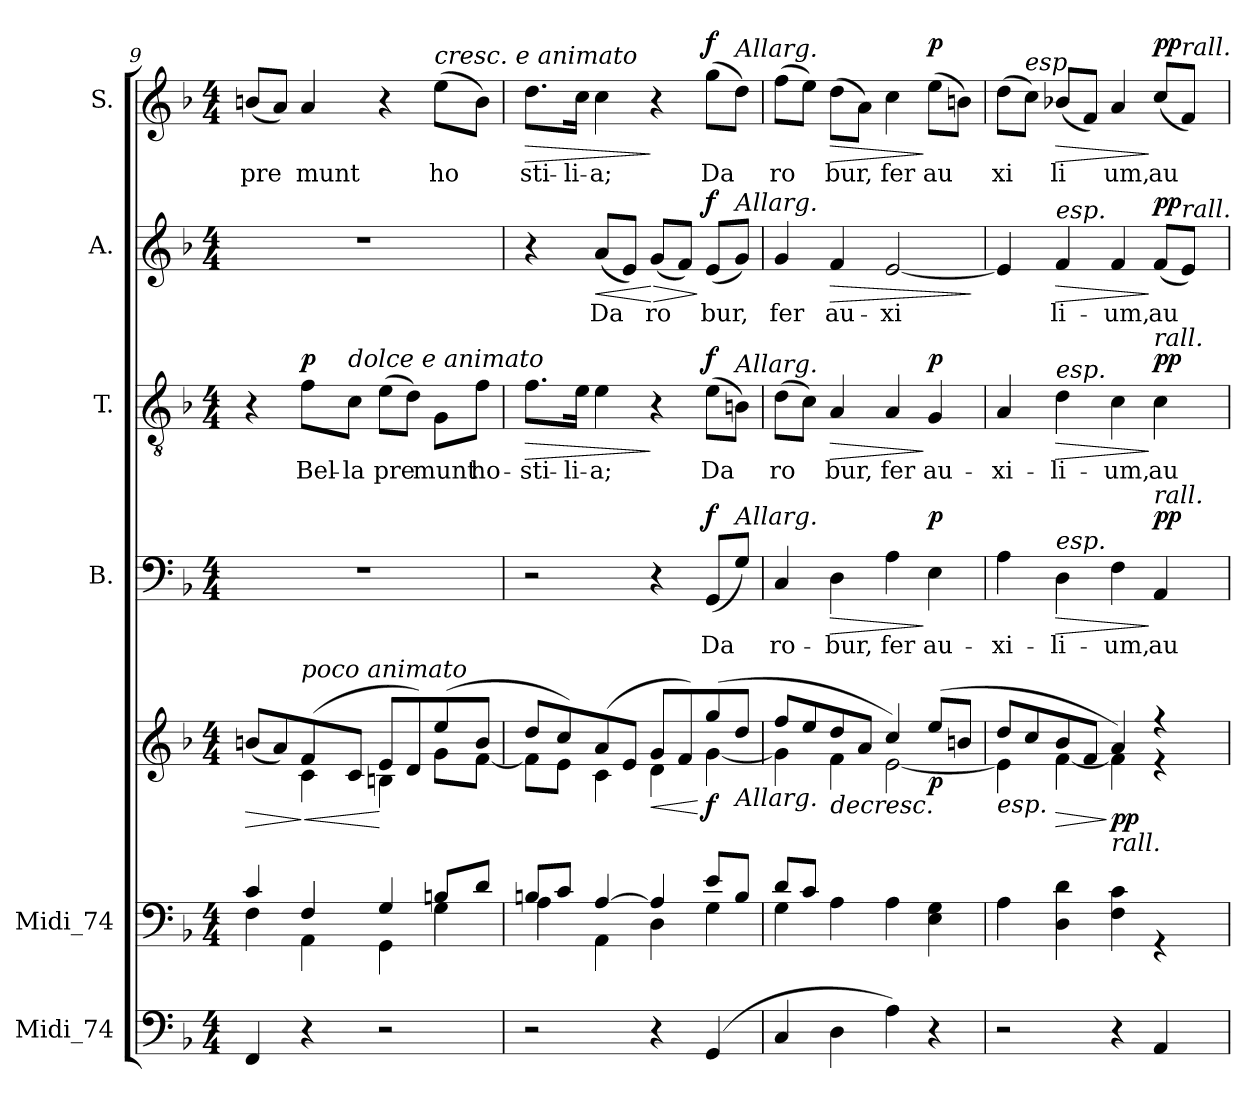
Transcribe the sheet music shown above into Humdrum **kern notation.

**kern	**kern	**kern	**dynam	**kern	**text	**dynam	**kern	**text	**dynam	**kern	**text	**dynam	**kern	**text	**dynam
*part6	*part5	*part5	*part5	*part4	*part4	*part4	*part3	*part3	*part3	*part2	*part2	*part2	*part1	*part1	*part1
*staff7	*staff6	*staff5	*staff5/6	*staff4	*staff4	*staff4	*staff3	*staff3	*staff3	*staff2	*staff2	*staff2	*staff1	*staff1	*staff1
*I"Midi_74	*I"Midi_74	*	*	*I"B.	*	*	*I"T.	*	*	*I"A.	*	*	*I"S.	*	*
!!LO:LB:g=z
*clefF4	*clefF4	*clefG2	*	*clefF4	*	*	*clefGv2	*	*	*clefG2	*	*	*clefG2	*	*
*k[b-]	*k[b-]	*k[b-]	*	*k[b-]	*	*	*k[b-]	*	*	*k[b-]	*	*	*k[b-]	*	*
*F:	*F:	*F:	*	*F:	*	*	*F:	*	*	*F:	*	*	*F:	*	*
*M4/4	*M4/4	*M4/4	*	*M4/4	*	*	*M4/4	*	*	*M4/4	*	*	*M4/4	*	*
=9	=9	=9	=9	=9	=9	=9	=9	=9	=9	=9	=9	=9	=9	=9	=9
*	*^	*	*	*	*	*	*	*	*	*	*	*	*	*	*
!	!	!	!	!LO:HP:b	!	!	!	!	!	!	!	!	!	!	!LO:LY:b	!
*	*	*	*^	*	*	*	*	*	*	*	*	*	*	*	*	*
4FF	4c/	4F\	(>8bn/L	4ryy	>	1r	.	.	4r	.	.	1r	.	.	(<8bnL	pre	.
.	.	.	8a/)	.	.	.	.	.	.	.	.	.	.	.	8aJ)	.	.
!	!	!	!LO:TX:a:i:t=poco animato	!	!	!	!	!	!	!	!	!	!	!	!	!	!
!	!	!	!	!	!LO:HP:n=1:b	!	!	!	!	!LO:LY:b	!LO:DY:a	!	!	!	!	!LO:LY:b	!
4r	4F/	4AA\	(>8f/	4c\	] <	.	.	.	8fL	Bel-	p	.	.	.	4a	munt	.
!	!	!	!	!	!	!	!	!	!LO:TX:a:i:t=dolce e animato	!	!	!	!	!	!	!	!
!	!	!	!	!	!	!	!	!	!	!LO:LY:b	!	!	!	!	!	!	!
.	.	.	8c/J	.	.	.	.	.	8cJ	-la	.	.	.	.	.	.	.
!	!	!	!	!	!	!	!	!	!	!LO:LY:b	!	!	!	!	!	!	!
2r	4G/	4GG\	8e/L	4Bn\	[	.	.	.	(>8eL	pre	.	.	.	.	4r	.	.
.	.	.	8d/)	.	.	.	.	.	8dJ)	.	.	.	.	.	.	.	.
!	!	!	!	!	!	!	!	!	!	!	!	!	!	!	!LO:TX:a:i:t=cresc. e animato	!	!
!	!	!	!	!	!	!	!	!	!	!LO:LY:b	!	!	!	!	!	!LO:LY:b	!
.	8Bn/L	4G\	(>8ee/	8g\L	.	.	.	.	8GL	munt	.	.	.	.	(>8eeL	ho	.
!	!	!	!	!	!	!	!	!	!	!LO:LY:b	!	!	!	!	!	!	!
.	8d/J	.	8b/J	[8f\J	.	.	.	.	8fJ	ho-	.	.	.	.	8bJ)	.	.
=10	=10	=10	=10	=10	=10	=10	=10	=10	=10	=10	=10	=10	=10	=10	=10	=10	=10
!	!	!	!	!	!	!	!	!	!	!LO:LY:b	!LO:HP:b	!	!	!	!	!LO:LY:b	!LO:HP:b
2r	8Bn/L	4A\	8dd/L	8f\L]	.	2r	.	.	8.fL	-sti-	>	4r	.	.	8.ddL	sti-	>
.	8c/J	.	8cc/)	8e\J	.	.	.	.	.	.	.	.	.	.	.	.	.
!	!	!	!	!	!	!	!	!	!	!LO:LY:b	!	!	!	!	!	!LO:LY:b	!
.	.	.	.	.	.	.	.	.	16eJ	-li-	.	.	.	.	16ccJ	-li-	.
!	!	!	!	!	!	!	!	!	!	!LO:LY:b	!	!	!LO:LY:b	!LO:HP:b	!	!LO:LY:b	!
.	[4A/	4AA\	(>8a/	4c\	.	.	.	.	4e	-a;	.	(<8aL	Da	<	4cc	-a;	.
.	.	.	8e/J	.	.	.	.	.	.	.	.	8eJ)	.	.	.	.	.
!	!	!	!	!	!LO:HP:b	!	!	!	!	!	!	!	!LO:LY:b	!LO:HP:n=1:b	!	!	!
4r	4A/]	4D\	8g/L	4d\	<	4r	.	.	4r	.	]	(<8gL	ro	[ >	4r	.	]
.	.	.	8f/)	.	.	.	.	.	.	.	.	8fJ)	.	.	.	.	.
!	!	!	!	!	!LO:DY:n=1:b	!	!LO:LY:b	!LO:DY:a	!	!LO:LY:b	!LO:DY:a	!	!LO:LY:b	!LO:DY:n=1:a	!	!LO:LY:b	!LO:DY:a
(>4GG	8e/L	4G\	(>8gg/	[4g\	[ f	(8GGL	Da	f	(>8eL	Da	f	(<8eL	bur,	] f	(>8ggL	Da	f
!	!	!	!	!	!	!	!	!	!	!	!	!	!	!	!LO:TX:a:i:t=Allarg.	!	!
!	!	!	!	!	!	!	!	!	!	!	!	!LO:TX:a:i:t=Allarg.	!	!	!	!	!
!	!	!	!	!	!	!	!	!	!LO:TX:a:i:t=Allarg.	!	!	!	!	!	!	!	!
!	!	!	!	!	!	!LO:TX:a:i:t=Allarg.	!	!	!	!	!	!	!	!	!	!	!
!	!	!	!LO:TX:b:i:t=Allarg.	!	!	!	!	!	!	!	!	!	!	!	!	!	!
.	8B/J	.	8dd/J	.	.	8GJ)	.	.	8BnJ)	.	.	8gJ)	.	.	8ddJ)	.	.
=11	=11	=11	=11	=11	=11	=11	=11	=11	=11	=11	=11	=11	=11	=11	=11	=11	=11
!	!	!	!	!	!	!	!LO:LY:b	!	!	!LO:LY:b	!	!	!LO:LY:b	!	!	!LO:LY:b	!
4C	8d/L	4G\	8ff/L	4g\]	.	4C	ro-	.	(>8dL	ro	.	4g	fer	.	(>8ffL	ro	.
.	8c/J	.	8ee/	.	.	.	.	.	8cJ)	.	.	.	.	.	8eeJ)	.	.
!	!	!	!	!	!LO:HP:b	!	!LO:LY:b	!LO:HP:b	!	!LO:LY:b	!LO:HP:b	!	!LO:LY:b	!LO:HP:b	!	!LO:LY:b	!LO:HP:b
4D	4ryy	4A\	8dd/	4f\	>	4D	-bur,	>	4A	bur,	>	4f	au-	>	(>8ddL	bur,	>
.	.	.	8a/J	.	.	.	.	.	.	.	.	.	.	.	8aJ)	.	.
!	!	!	!	!	!	!	!LO:LY:b	!	!	!LO:LY:b	!	!	!LO:LY:b	!	!	!LO:LY:b	!
4A)	2ryy	4A\	4cc/)	[2e\	.	4A	fer	.	4A	fer	.	[2e	-xi	.	4cc	fer	.
!	!	!	!	!	!LO:DY:b	!	!LO:LY:b	!LO:DY:n=1:a	!	!LO:LY:b	!LO:DY:n=1:b	!	!	!	!	!LO:LY:b	!LO:DY:n=1:a
4r	.	4E\ 4G\	(>8ee/L	.	p	4E	au-	] p	4G	au-	] p	.	.	.	(>8eeL	au	] p
.	.	.	8bn/J	.	.	.	.	.	.	.	.	.	.	.	8bnJ)	.	.
*	*v	*v	*	*	*	*	*	*	*	*	*	*	*	*	*	*	*
*	*	*v	*v	*	*	*	*	*	*	*	*	*	*	*	*	*
.	.	.	]	.	.	.	.	.	.	.	.	]	.	.	.
=12	=12	=12	=12	=12	=12	=12	=12	=12	=12	=12	=12	=12	=12	=12	=12
*	*^	*^	*	*	*	*	*	*	*	*	*	*	*	*	*
!	!	!	!LO:TX:b:i:t=esp.	!	!	!	!	!	!	!	!	!	!	!	!	!	!
!	!	!	!	!	!	!	!LO:LY:b	!	!	!LO:LY:b	!	!	!	!	!	!LO:LY:b	!
2r	1ryy	4A\	8dd/L	4e\]	.	4A	-xi-	.	4A	-xi-	.	4e]	.	.	(>8ddL	xi	.
!	!	!	!	!	!	!	!	!	!	!	!	!	!	!	!LO:TX:a:i:t=esp.	!	!
.	.	.	8cc/	.	.	.	.	.	.	.	.	.	.	.	8ccJ)	.	.
!	!	!	!	!	!	!	!	!	!	!	!	!LO:TX:a:i:t=esp.	!	!	!	!	!
!	!	!	!	!	!	!	!	!	!LO:TX:a:i:t=esp.	!	!	!	!	!	!	!	!
!	!	!	!	!	!	!LO:TX:a:i:t=esp.	!	!	!	!	!	!	!	!	!	!	!
!	!	!	!	!	!LO:HP:b	!	!LO:LY:b	!LO:HP:b	!	!LO:LY:b	!LO:HP:b	!	!LO:LY:b	!LO:HP:b	!	!LO:LY:b	!LO:HP:b
.	.	4D\ 4d\	8b-/	[4f\	>	4D	-li-	>	4d	-li-	>	4f	li-	>	(<8b-XL	li	>
.	.	.	8f/J	.	.	.	.	.	.	.	.	.	.	.	8fJ)	.	.
!	!	!	!LO:TX:b:i:t=rall.	!	!	!	!	!	!	!	!	!	!	!	!	!	!
!	!	!	!	!	!LO:DY:n=1:b	!	!LO:LY:b	!	!	!LO:LY:b	!	!	!LO:LY:b	!	!	!LO:LY:b	!
4r	.	4F\ 4c\	4a/)	4f\]	] pp	4F	-um,	.	4c	-um,	.	4f	-um,	.	4a	um,	.
!	!	!	!	!	!	!	!	!	!LO:TX:a:i:t=rall.	!	!	!	!	!	!	!	!
!	!	!	!	!	!	!LO:TX:a:i:t=rall.	!	!	!	!	!	!	!	!	!	!	!
!	!	!	!	!	!	!	!LO:LY:b	!LO:DY:n=1:a	!	!LO:LY:b	!LO:DY:n=1:a	!	!LO:LY:b	!LO:DY:n=1:a	!	!LO:LY:b	!LO:DY:n=1:a
4AA	.	4r	4r	4r	.	4AA	au-	] pp	4c	au-	] pp	(<8fL	au	] pp	(<8ccL	au	] pp
!	!	!	!	!	!	!	!	!	!	!	!	!	!	!	!LO:TX:a:i:t=rall.	!	!
!	!	!	!	!	!	!	!	!	!	!	!	!LO:TX:a:i:t=rall.	!	!	!	!	!
.	.	.	.	.	.	.	.	.	.	.	.	8eJ)	.	.	8fJ)	.	.
*	*v	*v	*	*	*	*	*	*	*	*	*	*	*	*	*	*	*
*	*	*v	*v	*	*	*	*	*	*	*	*	*	*	*	*	*
=	=	=	=	=	=	=	=	=	=	=	=	=	=	=	=
*-	*-	*-	*-	*-	*-	*-	*-	*-	*-	*-	*-	*-	*-	*-	*-
